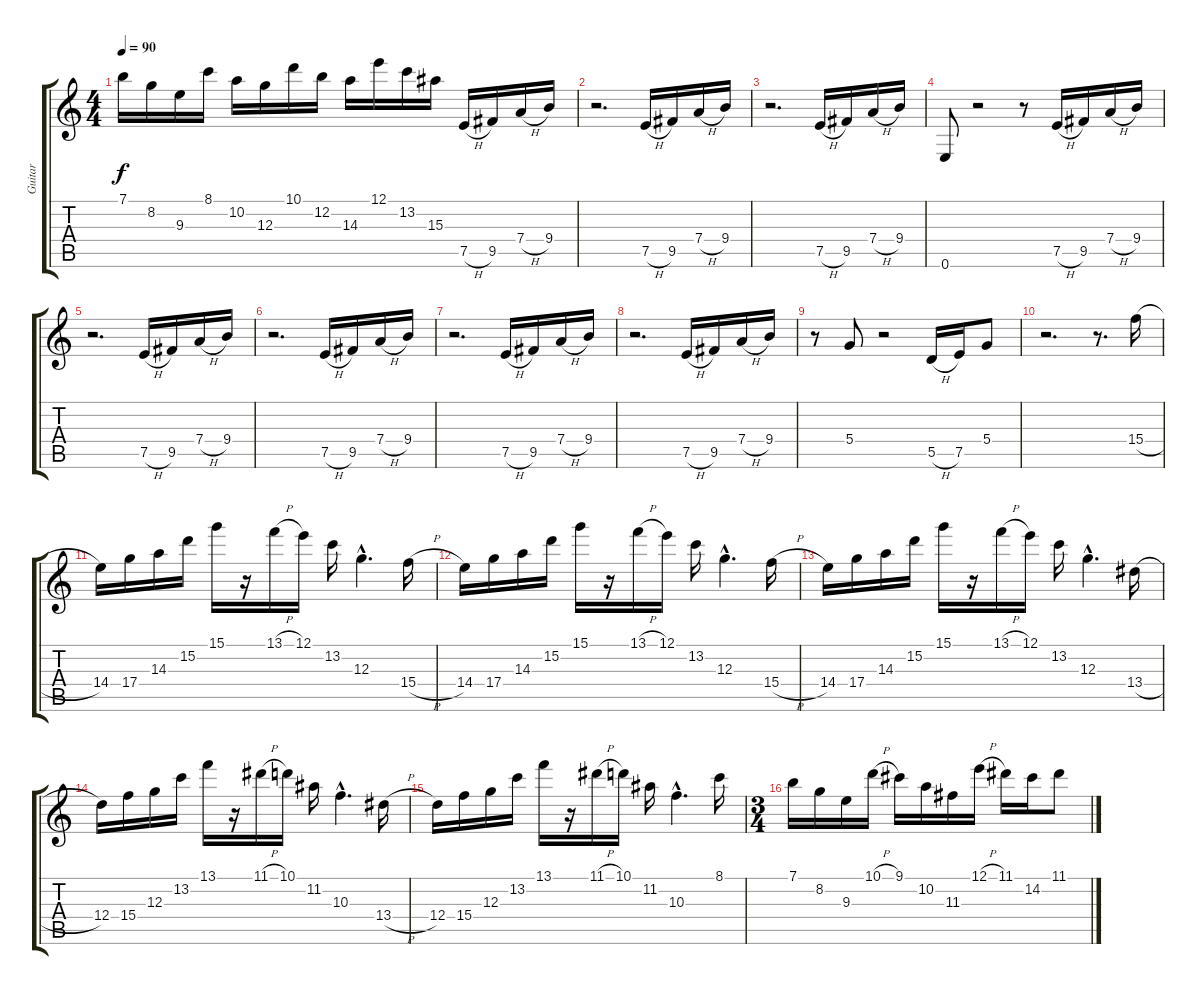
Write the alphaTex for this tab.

\track ("Guitar" "Guitar") {instrument electricguitarjazz}
\staff {score tabs}
\tuning (E4 B3 G3 D3 A2 E2) {hide}
\ts (4 4)
\tempo 90
\clef g2
\ks c
7.1.16{dy f} 8.2.16 9.3.16 8.1.16 10.2.16 12.3.16 10.1.16 12.2.16 14.3.16 12.1.16 13.2.16 15.3.16 7.5{h}.16 9.5.16 7.4{h}.16 9.4.16 |
r.2{d} 7.5{h}.16 9.5.16 7.4{h}.16 9.4.16 |
r.2{d} 7.5{h}.16 9.5.16 7.4{h}.16 9.4.16 |
0.6.8 r.2 r.8 7.5{h}.16 9.5.16 7.4{h}.16 9.4.16 |
r.2{d} 7.5{h}.16 9.5.16 7.4{h}.16 9.4.16 |
r.2{d} 7.5{h}.16 9.5.16 7.4{h}.16 9.4.16 |
r.2{d} 7.5{h}.16 9.5.16 7.4{h}.16 9.4.16 |
r.2{d} 7.5{h}.16 9.5.16 7.4{h}.16 9.4.16 |
r.8 5.4.8 r.2 5.5{h}.16 7.5.16 5.4.8 |
r.2{d} r.8{d} 15.4{h}.16 |
14.4.16 17.4.16 14.3.16 15.2.16 15.1.16 r.16 13.1{h}.16 12.1.16 13.2.16 12.3{hac}.4{d} 15.4{h}.16 |
14.4.16 17.4.16 14.3.16 15.2.16 15.1.16 r.16 13.1{h}.16 12.1.16 13.2.16 12.3{hac}.4{d} 15.4{h}.16 |
14.4.16 17.4.16 14.3.16 15.2.16 15.1.16 r.16 13.1{h}.16 12.1.16 13.2.16 12.3{hac}.4{d} 13.4{h}.16 |
12.4.16 15.4.16 12.3.16 13.2.16 13.1.16 r.16 11.1{h}.16 10.1.16 11.2.16 10.3{hac}.4{d} 13.4{h}.16 |
12.4.16 15.4.16 12.3.16 13.2.16 13.1.16 r.16 11.1{h}.16 10.1.16 11.2.16 10.3{hac}.4{d} 8.1.16 |
\ts (3 4)
7.1.16 8.2.16 9.3.16 10.1{h}.16 9.1.16 10.2.16 11.3.16 12.1{h}.16 11.1.16 14.2.16 11.1.8
